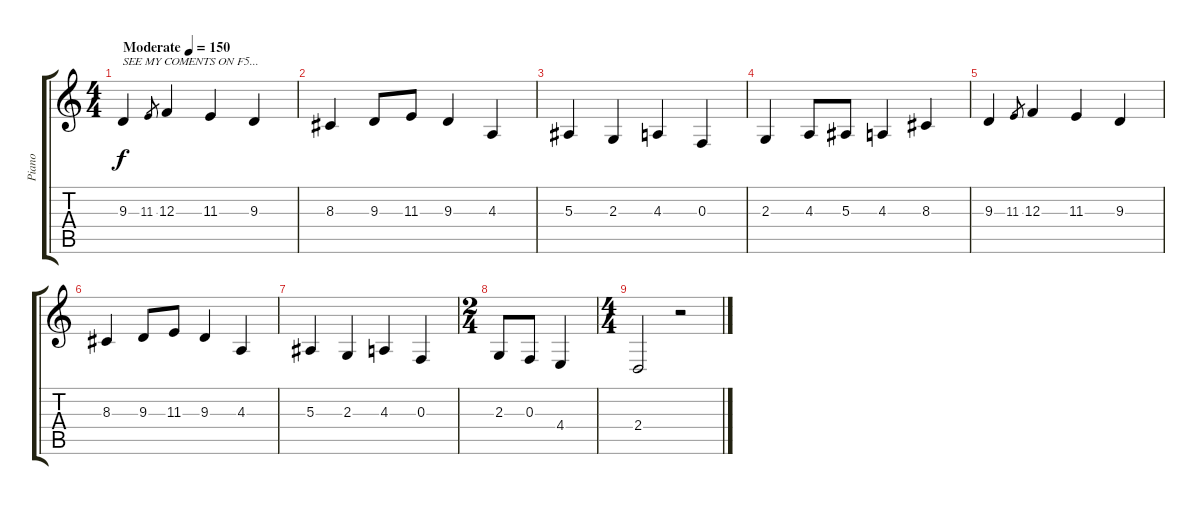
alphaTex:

\track ("Piano" "Piano") {instrument brightacousticpiano}
\staff {score tabs}
\tuning (D4 A3 F3 C3 G2 C2) {hide}
\ts (4 4)
\tempo (150 "Moderate")
\clef g2
\ks c
9.3.4{txt "SEE MY COMENTS ON F5..." dy f instrument brightacousticpiano} 11.3.8{gr} 12.3.4 11.3.4 9.3.4 |
8.3.4 9.3.8 11.3.8 9.3.4 4.3.4 |
5.3.4 2.3.4 4.3.4 0.3.4 |
2.3.4 4.3.8 5.3.8 4.3.4 8.3.4 |
9.3.4 11.3.8{gr} 12.3.4 11.3.4 9.3.4 |
8.3.4 9.3.8 11.3.8 9.3.4 4.3.4 |
5.3.4 2.3.4 4.3.4 0.3.4 |
\ts (2 4)
2.3.8 0.3.8 4.4.4 |
\ts (4 4)
2.4.2 r.2
